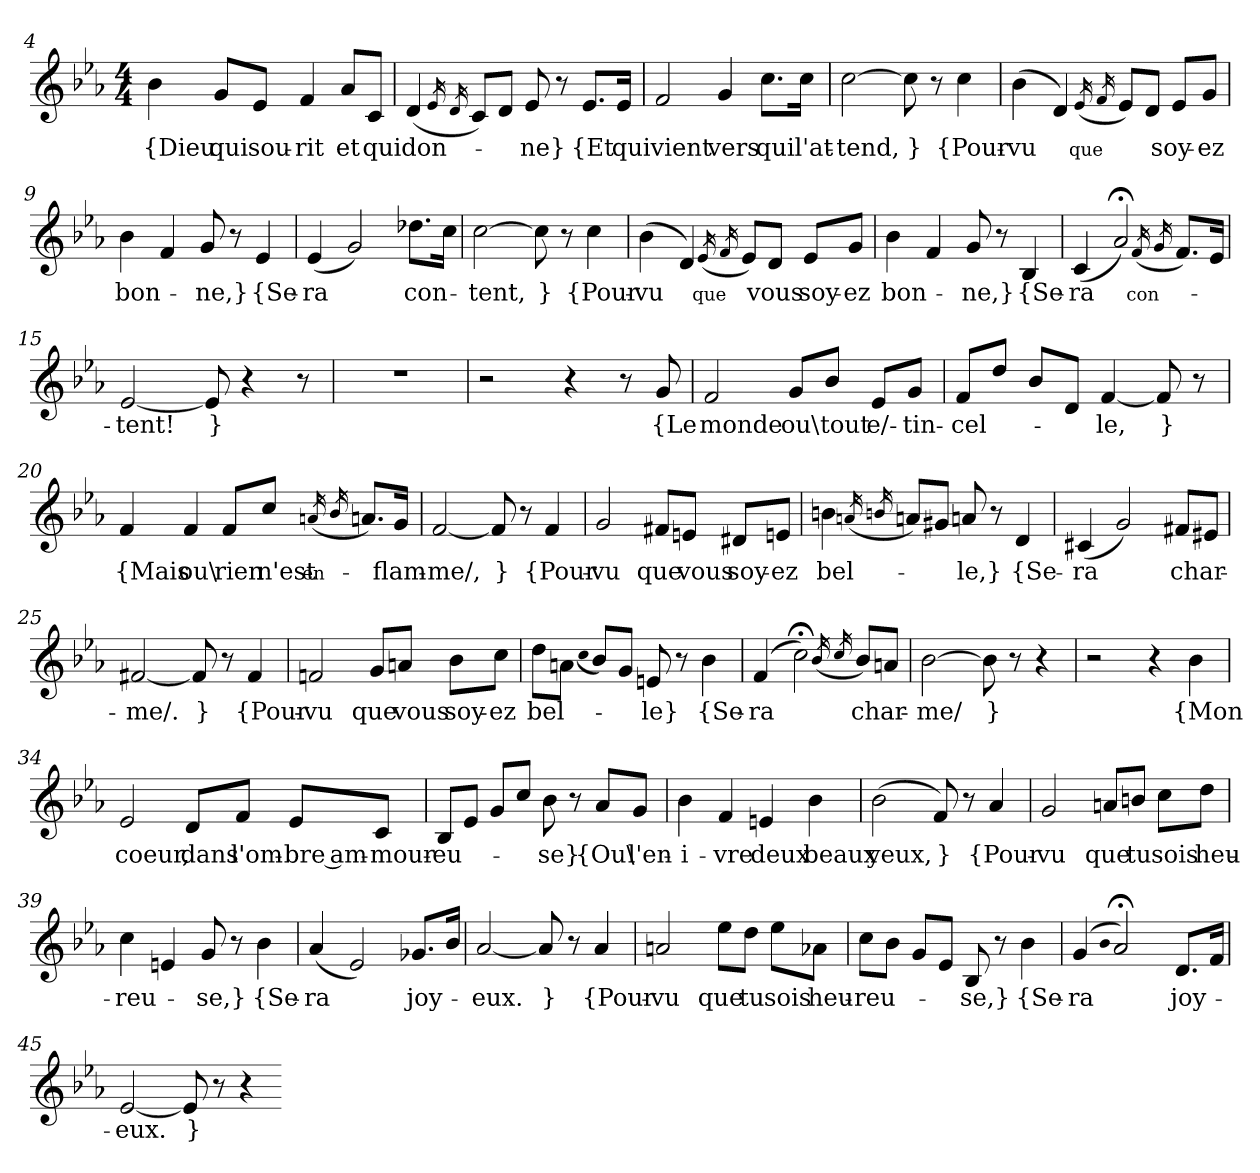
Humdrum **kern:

**kern	**text
*part1	*part1
*staff1	*staff1
*clefG2	*
*k[b-e-a-]	*
*M4/4	*
=4	=4
4b-	{Dieu
8g/L	qui
8e-/J	sou-
4f	-rit
8a-/L	et
8c/J	qui
=5	=5
(4d	don-
16qe-	.
16qd	.
8c/L)	.
8d/J	.
8e-	-ne}
8r	.
8.e-/L	{Et
16e-/Jk	qui
=6	=6
2f	vient
4g	vers
8.cc\L	qui
16cc\Jk	l'at-
=7	=7
[2cc	-tend,
8cc]	}
8r	.
4cc	{Pour-
=8	=8
(4b-	-vu
4d)	.
(16qe-	que
16qf	.
8e-/L)	.
8d/J	.
8e-/L	soy-
8g/J	-ez
=9	=9
4b-	bon-
4f	.
8g	-ne,}
8r	.
4e-	{Se-
=10	=10
(4e-	-ra
2g)	.
8.dd-X\L	con-
16cc\Jk	.
=11	=11
[2cc	-tent,
8cc]	}
8r	.
4cc	{Pour-
=12	=12
(4b-	-vu
4d)	.
(16qe-	que
16qf	.
8e-/L)	.
8d/J	vous
8e-/L	soy-
8g/J	-ez
=13	=13
4b-	bon-
4f	.
8g	-ne,}
8r	.
4B-	{Se-
=14	=14
(4c	-ra
2a-;<)	.
(16qf	con-
16qg	.
8.f/L)	.
16e-/Jk	.
=15	=15
[2e-	-tent!
8e-]	}
4r	.
8r	.
=16	=16
1r	.
=17	=17
2r	.
4r	.
8r	.
8g	{Le
=18	=18
2f	monde
8g/L	ou\
8b-/J	tout
8e-/L	e/-
8g/J	-tin-
=19	=19
8f/L	-cel-
8dd/J	.
8b-/L	.
8d/J	.
[4f	-le,
8f]	}
8r	.
=20	=20
4f	{Mais
4f	ou\
8f/L	rien
8cc/J	n'est
(16qan	en-
16qb-	.
8.an/L)	.
16g/Jk	-flam-
=21	=21
[2f	-me/,
8f]	}
8r	.
4f	{Pour-
=22	=22
2g	-vu
8f#X/L	que
8en/J	vous
8d#X/L	soy-
8en/J	-ez
=23	=23
4bn	bel-
(16qan	.
16qbn	.
8an/L)	.
8g#X/J	.
8an	-le,}
8r	.
4d	{Se-
=24	=24
(4c#X	-ra
2g)	.
8f#X/L	char-
8e#X/J	.
=25	=25
[2f#X	-me/.
8f#]	}
8r	.
4f#	{Pour-
=26	=26
2fn	-vu
8g/L	que
8an/J	vous
8b-\L	soy-
8cc\J	-ez
=27	=27
8dd\L	bel-
8an\J	.
(qcc	.
8b-/L)	.
8g/J	.
8en	-le}
8r	.
4b-	{Se-
=28	=28
(4f	-ra
2cc;<)	.
(16qb-	.
16qcc	.
8b-/L)	char-
8an/J	.
=29	=29
[2b-	-me/
8b-]	}
8r	.
4r	.
=33	=33
2r	.
4r	.
4b-	{Mon
=34	=34
2e-	coeur,
8d/L	dans
8f/J	l'om-
8e-/L	-bre am-
8c/J	-mour-
=35	=35
8B-/L	-eu-
8e-/J	.
8g/L	.
8cc/J	.
8b-	-se}
8r	.
8a-/L	{Ou\
8g/J	l'en-
=36	=36
4b-	-i-
4f	-vre
4en	deux
4b-	beaux
=37	=37
(2b-	yeux,
8f)	}
8r	.
4a-	{Pour-
=38	=38
2g	-vu
8an/L	que
8bn/J	tu
8cc\L	sois
8dd\J	heu-
=39	=39
4cc	-reu-
4en	.
8g	-se,}
8r	.
4b-	{Se-
=40	=40
(4a-	-ra
2e-)	.
8.g-X/L	joy-
16b-/Jk	.
=41	=41
[2a-	-eux.
8a-]	}
8r	.
4a-	{Pour-
=42	=42
2an	-vu
8ee-\L	que
8dd\J	tu
8ee-\L	sois
8a-X\J	heu-
=43	=43
8cc\L	-reu-
8b-\J	.
8g/L	.
8e-/J	.
8B-	-se,}
8r	.
4b-	{Se-
=44	=44
(4g	-ra
qb-	.
2a-;<)	.
8.d/L	joy-
16f/Jk	.
=45	=45
[2e-	-eux.
8e-]	}
8r	.
4r	.
=-	=-
*-	*-
